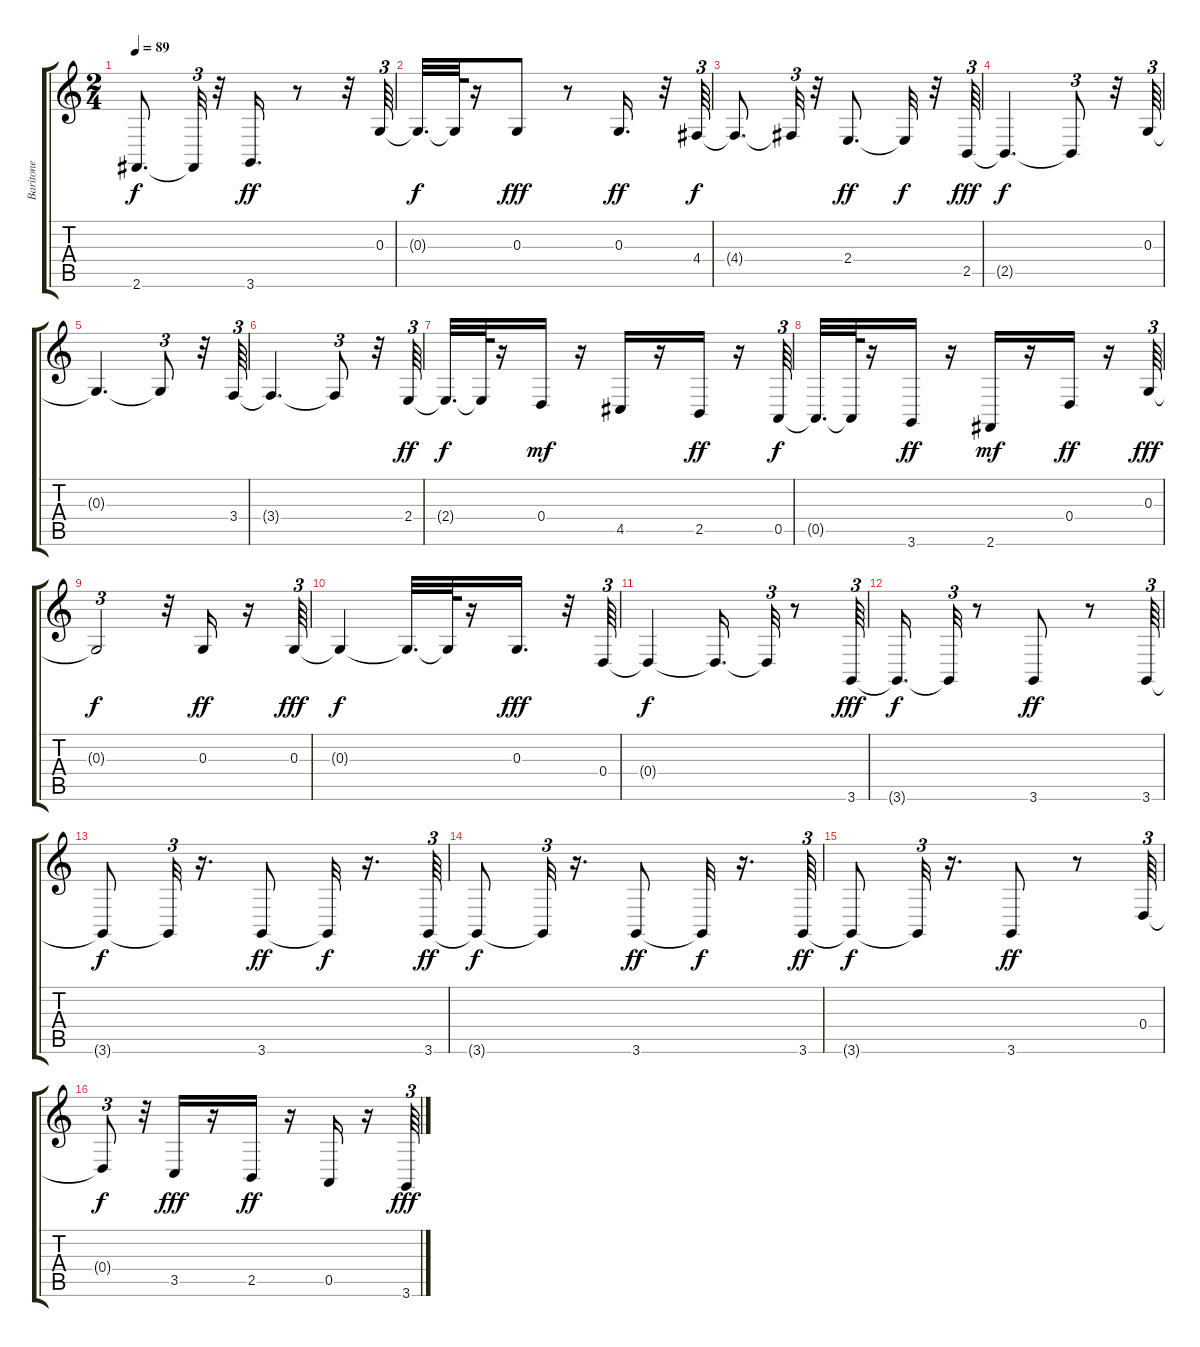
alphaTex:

\track ("Baritone" "Baritone") {instrument trombone}
\staff {score tabs}
\tuning (E4 B3 G3 D3 A2 E2) {hide}
\ts (2 4)
\tempo 89
\clef g2
\ks c
2.6{t}.8{d dy f} 2.6{t}.32{tu (3 2)} r.32 3.6.16{d dy ff} r.8 r.32 0.3.64{tu (3 2)} |
0.3{t}.32{d dy f} 0.3{t}.64 r.16 0.3.8{dy fff} r.8 0.3.16{d dy ff} r.32 4.4.64{tu (3 2) dy f} |
4.4{t}.8{d} 4.4{t}.32{tu (3 2)} r.32 2.4.8{d dy ff} 2.4{t}.32{dy f} r.32 2.5.64{tu (3 2) dy fff} |
2.5{t}.4{d dy f} 2.5{t}.8{tu (3 2)} r.32 0.3.64{tu (3 2)} |
0.3{t}.4{d} 0.3{t}.8{tu (3 2)} r.32 3.4.64{tu (3 2)} |
3.4{t}.4{d} 3.4{t}.8{tu (3 2)} r.32 2.4.64{tu (3 2) dy ff} |
2.4{t}.32{d dy f} 2.4{t}.64 r.16 0.4.16{dy mf} r.16 4.5.16 r.16 2.5.16{dy ff} r.16 0.5.64{tu (3 2) dy f} |
0.5{t}.32{d} 0.5{t}.64 r.16 3.6.16{dy ff} r.16 2.6.16{dy mf} r.16 0.4.16{dy ff} r.16 0.3.64{tu (3 2) dy fff} |
0.3{t}.2{tu (3 2) dy f} r.32 0.3.16{dy ff} r.16 0.3.64{tu (3 2) dy fff} |
0.3{t}.4{dy f} 0.3{t}.32{d} 0.3{t}.64 r.16 0.3.16{d dy fff} r.32 0.4.64{tu (3 2)} |
0.4{t}.4{dy f} 0.4{t}.16{d} 0.4{t}.32{tu (3 2)} r.8 3.6.64{tu (3 2) dy fff} |
3.6{t}.16{d dy f} 3.6{t}.32{tu (3 2)} r.8 3.6.8{dy ff} r.8 3.6.64{tu (3 2)} |
3.6{t}.8{dy f} 3.6{t}.32{tu (3 2)} r.16{d} 3.6.8{dy ff} 3.6{t}.32{dy f} r.16{d} 3.6.64{tu (3 2) dy ff} |
3.6{t}.8{dy f} 3.6{t}.32{tu (3 2)} r.16{d} 3.6.8{dy ff} 3.6{t}.32{dy f} r.16{d} 3.6.64{tu (3 2) dy ff} |
3.6{t}.8{dy f} 3.6{t}.32{tu (3 2)} r.16{d} 3.6.8{dy ff} r.8 0.4.64{tu (3 2)} |
0.4{t}.8{tu (3 2) dy f} r.32 3.5.16{dy fff} r.16 2.5.16{dy ff} r.16 0.5.16 r.16 3.6.64{tu (3 2) dy fff}
